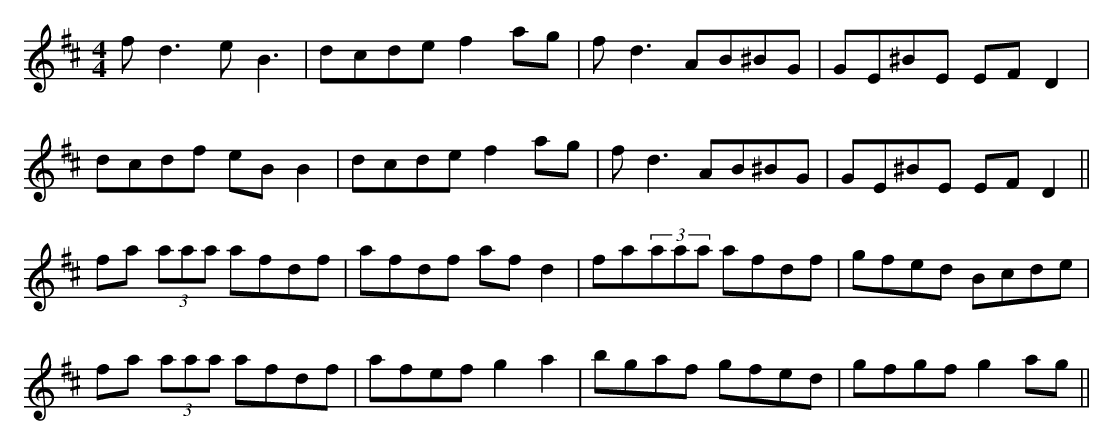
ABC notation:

X:1
M:4/4
K:D
fd3 eB3|dcde f2ag|fd3 AB^BG|GE^BE EFD2|
dcdf eBB2|dcde f2ag|fd3 AB^BG|GE^BE EFD2||
fa (3aaa afdf|afdf afd2|fa(3aaa afdf|gfed Bcde|
fa (3aaa afdf|afef g2a2|bgaf gfed|gfgf g2ag||
